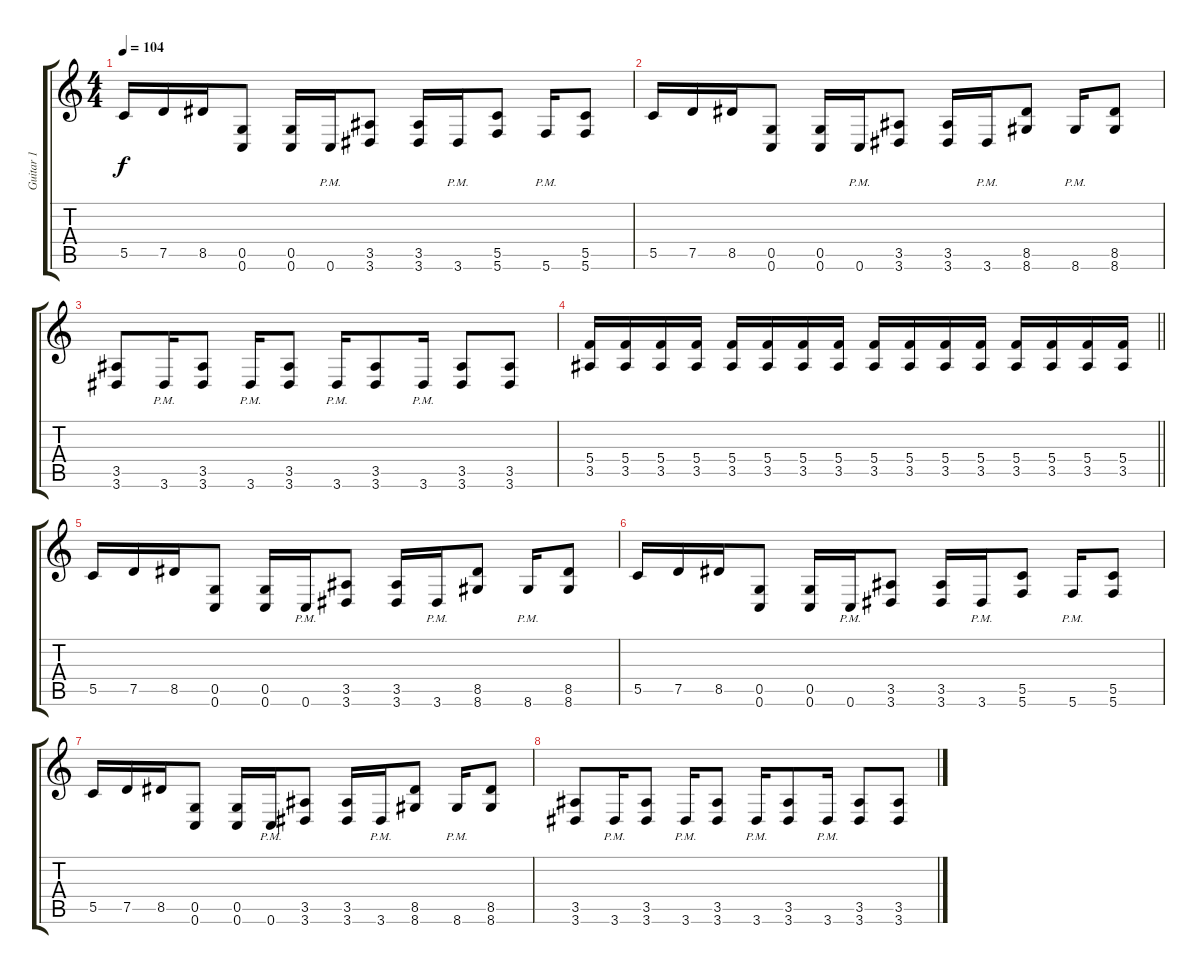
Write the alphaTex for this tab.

\track ("Guitar 1" "Guitar 1") {instrument distortionguitar}
\staff {score tabs}
\tuning (D4 A3 F3 C3 G2 C2) {hide}
\ts (4 4)
\tempo 104
\clef g2
\ks c
5.5.16{dy f} 7.5.16 8.5.16 (0.5 0.6).8 (0.5 0.6).16 0.6{pm}.16 (3.5 3.6).8 (3.5 3.6).16 3.6{pm}.16 (5.5 5.6).8 5.6{pm}.16 (5.5 5.6).8 |
5.5.16 7.5.16 8.5.16 (0.5 0.6).8 (0.5 0.6).16 0.6{pm}.16 (3.5 3.6).8 (3.5 3.6).16 3.6{pm}.16 (8.5 8.6).8 8.6{pm}.16 (8.5 8.6).8 |
(3.5 3.6).8 3.6{pm}.16 (3.5 3.6).8 3.6{pm}.16 (3.5 3.6).8 3.6{pm}.16 (3.5 3.6).8 3.6{pm}.16 (3.5 3.6).8 (3.5 3.6).8 |
\barLineRight lightlight
(5.4 3.5).16 (5.4 3.5).16 (5.4 3.5).16 (5.4 3.5).16 (5.4 3.5).16 (5.4 3.5).16 (5.4 3.5).16 (5.4 3.5).16 (5.4 3.5).16 (5.4 3.5).16 (5.4 3.5).16 (5.4 3.5).16 (5.4 3.5).16 (5.4 3.5).16 (5.4 3.5).16 (5.4 3.5).16 |
5.5.16 7.5.16 8.5.16 (0.5 0.6).8 (0.5 0.6).16 0.6{pm}.16 (3.5 3.6).8 (3.5 3.6).16 3.6{pm}.16 (8.5 8.6).8 8.6{pm}.16 (8.5 8.6).8 |
5.5.16 7.5.16 8.5.16 (0.5 0.6).8 (0.5 0.6).16 0.6{pm}.16 (3.5 3.6).8 (3.5 3.6).16 3.6{pm}.16 (5.5 5.6).8 5.6{pm}.16 (5.5 5.6).8 |
5.5.16 7.5.16 8.5.16 (0.5 0.6).8 (0.5 0.6).16 0.6{pm}.16 (3.5 3.6).8 (3.5 3.6).16 3.6{pm}.16 (8.5 8.6).8 8.6{pm}.16 (8.5 8.6).8 |
(3.5 3.6).8 3.6{pm}.16 (3.5 3.6).8 3.6{pm}.16 (3.5 3.6).8 3.6{pm}.16 (3.5 3.6).8 3.6{pm}.16 (3.5 3.6).8 (3.5 3.6).8
